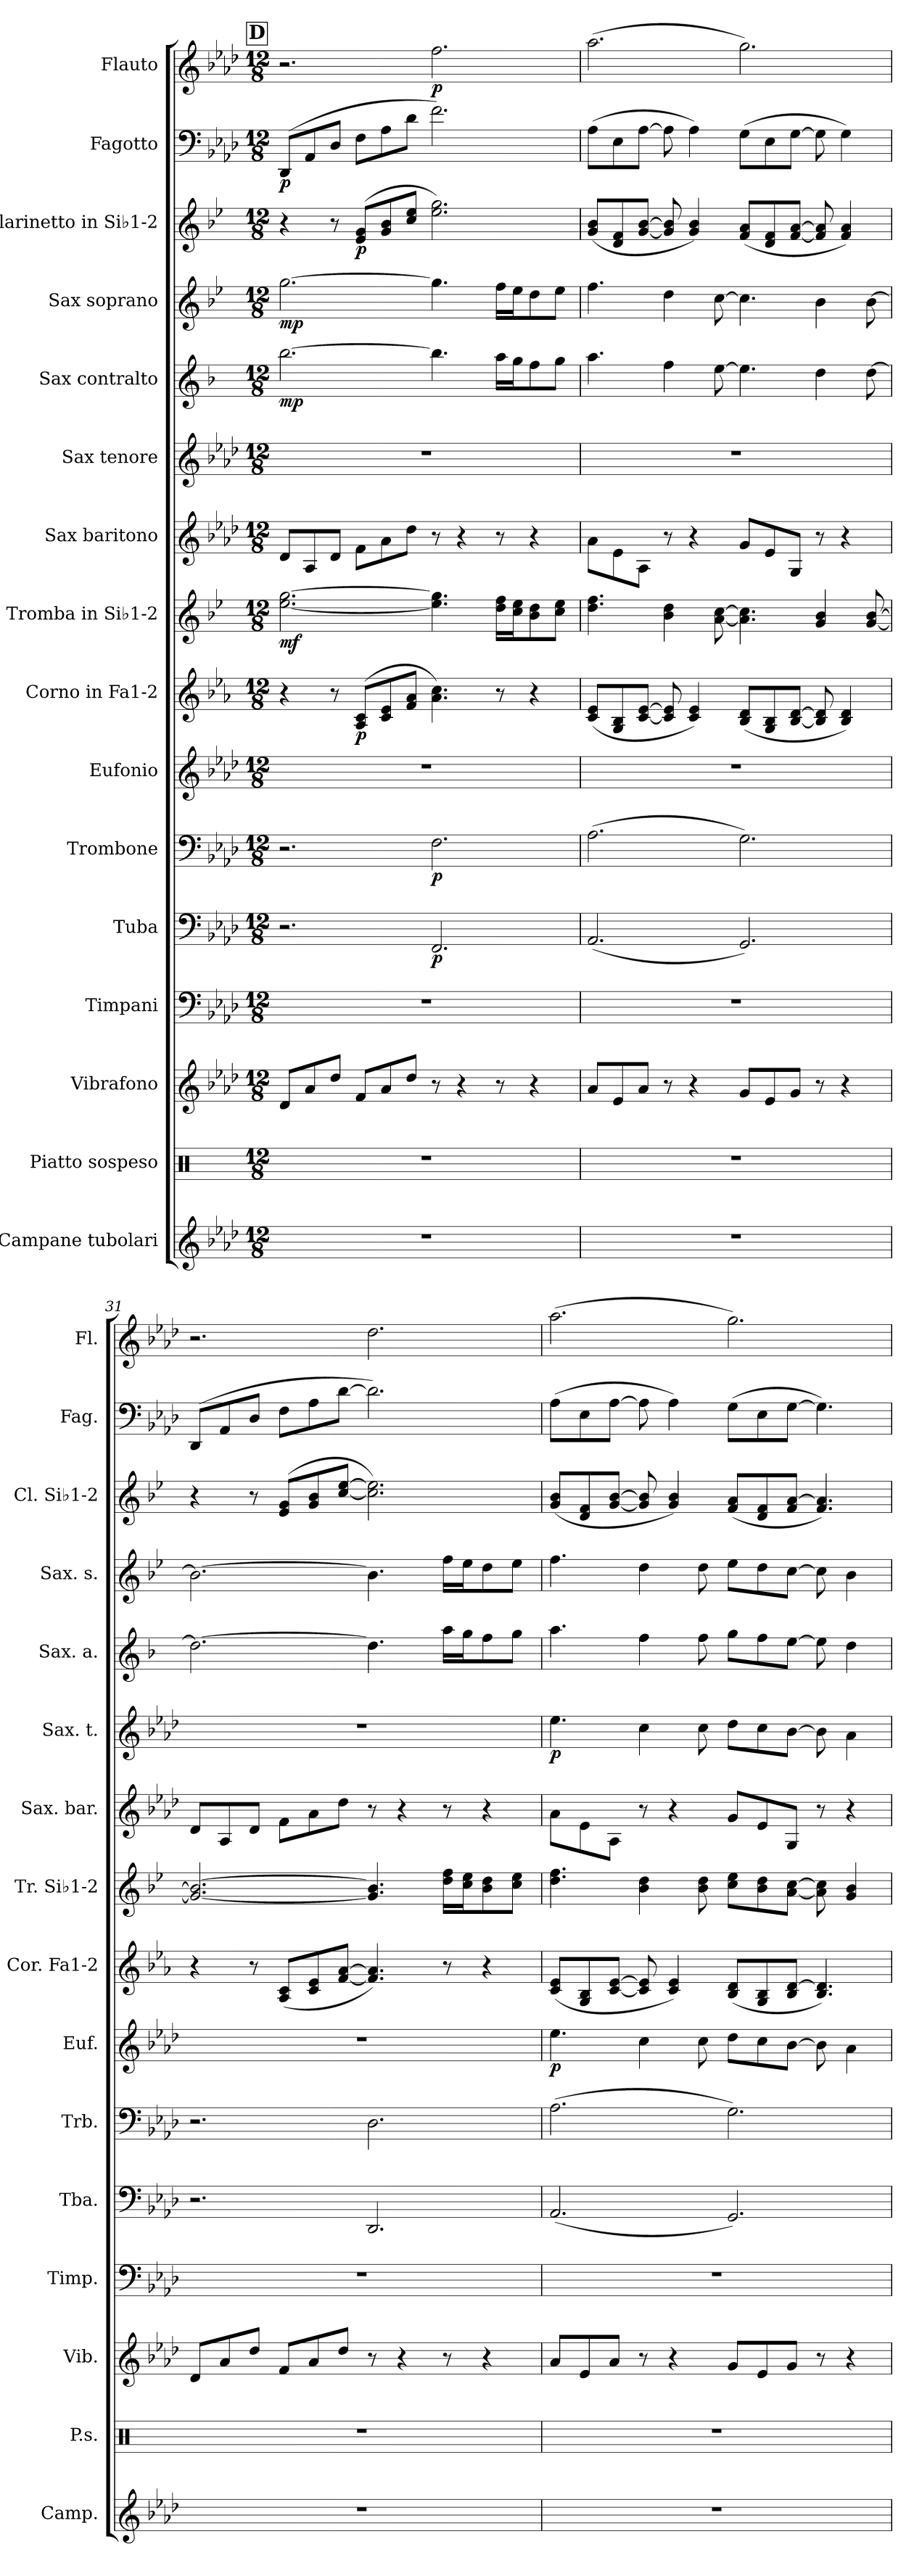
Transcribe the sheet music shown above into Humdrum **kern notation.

**kern	**kern	**kern	**kern	**kern	**dynam	**kern	**dynam	**kern	**dynam	**kern	**dynam	**kern	**dynam	**kern	**kern	**dynam	**kern	**dynam	**kern	**dynam	**kern	**dynam	**kern	**dynam	**kern	**dynam
*part16	*part15	*part14	*part13	*part12	*part12	*part11	*part11	*part10	*part10	*part9	*part9	*part8	*part8	*part7	*part6	*part6	*part5	*part5	*part4	*part4	*part3	*part3	*part2	*part2	*part1	*part1
*staff16	*staff15	*staff14	*staff13	*staff12	*staff12	*staff11	*staff11	*staff10	*staff10	*staff9	*staff9	*staff8	*staff8	*staff7	*staff6	*staff6	*staff5	*staff5	*staff4	*staff4	*staff3	*staff3	*staff2	*staff2	*staff1	*staff1
*I"Campane tubolari	*I"Piatto sospeso	*I"Vibrafono	*I"Timpani	*I"Tuba	*	*I"Trombone	*	*I"Eufonio	*	*I"Corno in Fa1-2	*	*I"Tromba in Si♭1-2	*	*I"Sax baritono	*I"Sax tenore	*	*I"Sax contralto	*	*I"Sax soprano	*	*I"Clarinetto in Si♭1-2	*	*I"Fagotto	*	*I"Flauto	*
*I'Camp.	*I'P.s.	*I'Vib.	*I'Timp.	*I'Tba.	*	*I'Trb.	*	*I'Euf.	*	*I'Cor. Fa1-2	*	*I'Tr. Si♭1-2	*	*I'Sax. bar.	*I'Sax. t.	*	*I'Sax. a.	*	*I'Sax. s.	*	*I'Cl. Si♭1-2	*	*I'Fag.	*	*I'Fl.	*
*clefG2	*clefX	*clefG2	*clefF4	*clefF4	*	*clefF4	*	*clefG2	*	*clefG2	*	*clefG2	*	*clefG2	*clefG2	*	*clefG2	*	*clefG2	*	*clefG2	*	*clefF4	*	*clefG2	*
*	*	*	*	*	*	*	*	*ITrd8c14	*	*ITrd4c7	*	*ITrd1c2	*	*ITrd12c21	*ITrd8c14	*	*ITrd5c9	*	*ITrd1c2	*	*ITrd1c2	*	*	*	*	*
*k[b-e-a-d-]	*k[]	*k[b-e-a-d-]	*k[b-e-a-d-]	*k[b-e-a-d-]	*	*k[b-e-a-d-]	*	*k[b-e-a-d-]	*	*k[b-e-a-d-]	*	*k[b-e-a-d-]	*	*k[b-e-a-d-]	*k[b-e-a-d-]	*	*k[b-e-a-d-]	*	*k[b-e-a-d-]	*	*k[b-e-a-d-]	*	*k[b-e-a-d-]	*	*k[b-e-a-d-]	*
*M12/8	*M12/8	*M12/8	*M12/8	*M12/8	*	*M12/8	*	*M12/8	*	*M12/8	*	*M12/8	*	*M12/8	*M12/8	*	*M12/8	*	*M12/8	*	*M12/8	*	*M12/8	*	*M12/8	*
!!LO:REH:place=s1:a:B:t=D
=29	=29	=29	=29	=29	=29	=29	=29	=29	=29	=29	=29	=29	=29	=29	=29	=29	=29	=29	=29	=29	=29	=29	=29	=29	=29	=29
!	!	!	!	!	!	!	!	!	!	!	!	!	!LO:DY:b	!	!	!	!	!LO:DY:b	!	!LO:DY:b	!	!	!	!LO:DY:b	!	!
1.r	1.r	8d-/L	1.r	2.r	.	2.r	.	1.r	.	4r	.	[2.dd-\ [2.ff\	mf	8D-/L	1.r	.	[2.dd-\	mp	[2.ff\	mp	4r	.	(>8DD-/L	p	2.r	.
.	.	8a-/	.	.	.	.	.	.	.	.	.	.	.	8AA-/	.	.	.	.	.	.	.	.	8AA-/	.	.	.
.	.	8dd-/J	.	.	.	.	.	.	.	8r	.	.	.	8D-/J	.	.	.	.	.	.	8r	.	8D-/J	.	.	.
!	!	!	!	!	!	!	!	!	!	!	!LO:DY:b	!	!	!	!	!	!	!	!	!	!	!LO:DY:b	!	!	!	!
.	.	8f/L	.	.	.	.	.	.	.	(>8D-/ 8F/L	p	.	.	8F\L	.	.	.	.	.	.	(>8d-/ 8f/L	p	8F\L	.	.	.
.	.	8a-/	.	.	.	.	.	.	.	8F/ 8A-/	.	.	.	8A-\	.	.	.	.	.	.	8f/ 8a-/	.	8A-\	.	.	.
.	.	8dd-/J	.	.	.	.	.	.	.	8B-/ 8d-/J	.	.	.	8d-\J	.	.	.	.	.	.	8b-/ 8dd-/J	.	8d-\J	.	.	.
!	!	!	!	!	!LO:DY:b	!	!LO:DY:b	!	!	!	!	!	!	!	!	!	!	!	!	!	!	!	!	!	!	!LO:DY:b
.	.	8r	.	2.FF/	p	2.F\	p	.	.	4.d-\ 4.f\)	.	4.dd-\] 4.ff\]	.	8r	.	.	4.dd-\]	.	4.ff\]	.	2.dd-\ 2.ff\)	.	2.f\)	.	2.ff\	p
.	.	4r	.	.	.	.	.	.	.	.	.	.	.	4r	.	.	.	.	.	.	.	.	.	.	.	.
.	.	8r	.	.	.	.	.	.	.	8r	.	16cc\ 16ee-\LL	.	8r	.	.	16cc\LL	.	16ee-\LL	.	.	.	.	.	.	.
.	.	.	.	.	.	.	.	.	.	.	.	16b-\ 16dd-\J	.	.	.	.	16b-\J	.	16dd-\J	.	.	.	.	.	.	.
.	.	4r	.	.	.	.	.	.	.	4r	.	8a-\ 8cc\	.	4r	.	.	8a-\	.	8cc\	.	.	.	.	.	.	.
.	.	.	.	.	.	.	.	.	.	.	.	8b-\ 8dd-\J	.	.	.	.	8b-\J	.	8dd-\J	.	.	.	.	.	.	.
=30	=30	=30	=30	=30	=30	=30	=30	=30	=30	=30	=30	=30	=30	=30	=30	=30	=30	=30	=30	=30	=30	=30	=30	=30	=30	=30
1.r	1.r	8a-/L	1.r	(<2.AA-/	.	(>2.A-\	.	1.r	.	(<8F/ 8A-/L	.	4.cc\ 4.ee-\	.	8A-\L	1.r	.	4.cc\	.	4.ee-\	.	(<8f/ 8a-/L	.	(>8A-\L	.	(>2.aa-\	.
.	.	8e-/	.	.	.	.	.	.	.	8C/ 8E-/	.	.	.	8E-\	.	.	.	.	.	.	8c/ 8e-/	.	8E-\	.	.	.
.	.	8a-/J	.	.	.	.	.	.	.	[8F/ [8A-/J	.	.	.	8AA-\J	.	.	.	.	.	.	[8f/ [8a-/J	.	[8A-\J	.	.	.
.	.	8r	.	.	.	.	.	.	.	8F/] 8A-/]	.	4a-\ 4cc\	.	8r	.	.	4a-\	.	4cc\	.	8f/] 8a-/]	.	8A-\]	.	.	.
.	.	4r	.	.	.	.	.	.	.	4F/ 4A-/)	.	.	.	4r	.	.	.	.	.	.	4f/ 4a-/)	.	4A-\)	.	.	.
.	.	.	.	.	.	.	.	.	.	.	.	[8g\ [8b-\	.	.	.	.	[8g\	.	[8b-\	.	.	.	.	.	.	.
.	.	8g/L	.	2.GG/)	.	2.G\)	.	.	.	(<8E-/ 8G/L	.	4.g\] 4.b-\]	.	8G/L	.	.	4.g\]	.	4.b-\]	.	(<8e-/ 8g/L	.	(>8G\L	.	2.gg\)	.
.	.	8e-/	.	.	.	.	.	.	.	8C/ 8E-/	.	.	.	8E-/	.	.	.	.	.	.	8c/ 8e-/	.	8E-\	.	.	.
.	.	8g/J	.	.	.	.	.	.	.	[8E-/ [8G/J	.	.	.	8GG/J	.	.	.	.	.	.	[8e-/ [8g/J	.	[8G\J	.	.	.
.	.	8r	.	.	.	.	.	.	.	8E-/] 8G/]	.	4f/ 4a-/	.	8r	.	.	4f\	.	4a-\	.	8e-/] 8g/]	.	8G\]	.	.	.
.	.	4r	.	.	.	.	.	.	.	4E-/ 4G/)	.	.	.	4r	.	.	.	.	.	.	4e-/ 4g/)	.	4G\)	.	.	.
.	.	.	.	.	.	.	.	.	.	.	.	[8f/ [8a-/	.	.	.	.	[8f\	.	[8a-\	.	.	.	.	.	.	.
!!LO:PB:g=z
=31	=31	=31	=31	=31	=31	=31	=31	=31	=31	=31	=31	=31	=31	=31	=31	=31	=31	=31	=31	=31	=31	=31	=31	=31	=31	=31
1.r	1.r	8d-/L	1.r	2.r	.	2.r	.	1.r	.	4r	.	2.f/_ 2.a-/_	.	8D-/L	1.r	.	2.f\_	.	2.a-\_	.	4r	.	(>8DD-/L	.	2.r	.
.	.	8a-/	.	.	.	.	.	.	.	.	.	.	.	8AA-/	.	.	.	.	.	.	.	.	8AA-/	.	.	.
.	.	8dd-/J	.	.	.	.	.	.	.	8r	.	.	.	8D-/J	.	.	.	.	.	.	8r	.	8D-/J	.	.	.
.	.	8f/L	.	.	.	.	.	.	.	(<8D-/ 8F/L	.	.	.	8F\L	.	.	.	.	.	.	(>8d-/ 8f/L	.	8F\L	.	.	.
.	.	8a-/	.	.	.	.	.	.	.	8F/ 8A-/	.	.	.	8A-\	.	.	.	.	.	.	8f/ 8a-/	.	8A-\	.	.	.
.	.	8dd-/J	.	.	.	.	.	.	.	[8B-/ [8d-/J	.	.	.	8d-\J	.	.	.	.	.	.	[8b-/ [8dd-/J	.	[8d-\J	.	.	.
.	.	8r	.	2.DD-/	.	2.D-\	.	.	.	4.B-/] 4.d-/])	.	4.f/] 4.a-/]	.	8r	.	.	4.f\]	.	4.a-\]	.	2.b-\] 2.dd-\])	.	2.d-\])	.	2.dd-\	.
.	.	4r	.	.	.	.	.	.	.	.	.	.	.	4r	.	.	.	.	.	.	.	.	.	.	.	.
.	.	8r	.	.	.	.	.	.	.	8r	.	16cc\ 16ee-\LL	.	8r	.	.	16cc\LL	.	16ee-\LL	.	.	.	.	.	.	.
.	.	.	.	.	.	.	.	.	.	.	.	16b-\ 16dd-\J	.	.	.	.	16b-\J	.	16dd-\J	.	.	.	.	.	.	.
.	.	4r	.	.	.	.	.	.	.	4r	.	8a-\ 8cc\	.	4r	.	.	8a-\	.	8cc\	.	.	.	.	.	.	.
.	.	.	.	.	.	.	.	.	.	.	.	8b-\ 8dd-\J	.	.	.	.	8b-\J	.	8dd-\J	.	.	.	.	.	.	.
=32	=32	=32	=32	=32	=32	=32	=32	=32	=32	=32	=32	=32	=32	=32	=32	=32	=32	=32	=32	=32	=32	=32	=32	=32	=32	=32
!	!	!	!	!	!	!	!	!	!LO:DY:b	!	!	!	!	!	!	!LO:DY:b	!	!	!	!	!	!	!	!	!	!
1.r	1.r	8a-/L	1.r	(<2.AA-/	.	(>2.A-\	.	4.e-\	p	(<8F/ 8A-/L	.	4.cc\ 4.ee-\	.	8A-\L	4.e-\	p	4.cc\	.	4.ee-\	.	(<8f/ 8a-/L	.	(>8A-\L	.	(>2.aa-\	.
.	.	8e-/	.	.	.	.	.	.	.	8C/ 8E-/	.	.	.	8E-\	.	.	.	.	.	.	8c/ 8e-/	.	8E-\	.	.	.
.	.	8a-/J	.	.	.	.	.	.	.	[8F/ [8A-/J	.	.	.	8AA-\J	.	.	.	.	.	.	[8f/ [8a-/J	.	[8A-\J	.	.	.
.	.	8r	.	.	.	.	.	4c\	.	8F/] 8A-/]	.	4a-\ 4cc\	.	8r	4c\	.	4a-\	.	4cc\	.	8f/] 8a-/]	.	8A-\]	.	.	.
.	.	4r	.	.	.	.	.	.	.	4F/ 4A-/)	.	.	.	4r	.	.	.	.	.	.	4f/ 4a-/)	.	4A-\)	.	.	.
.	.	.	.	.	.	.	.	8c\	.	.	.	8a-\ 8cc\	.	.	8c\	.	8a-\	.	8cc\	.	.	.	.	.	.	.
.	.	8g/L	.	2.GG/)	.	2.G\)	.	8d-\L	.	(<8E-/ 8G/L	.	8b-\ 8dd-\L	.	8G/L	8d-\L	.	8b-\L	.	8dd-\L	.	(<8e-/ 8g/L	.	(>8G\L	.	2.gg\)	.
.	.	8e-/	.	.	.	.	.	8c\	.	8C/ 8E-/	.	8a-\ 8cc\	.	8E-/	8c\	.	8a-\	.	8cc\	.	8c/ 8e-/	.	8E-\	.	.	.
.	.	8g/J	.	.	.	.	.	[8B-\J	.	8E-/ [8G/J	.	[8g\ [8b-\J	.	8GG/J	[8B-\J	.	[8g\J	.	[8b-\J	.	8e-/ [8g/J	.	[8G\J	.	.	.
.	.	8r	.	.	.	.	.	8B-\]	.	4.E-/ 4.G/])	.	8g\] 8b-\]	.	8r	8B-\]	.	8g\]	.	8b-\]	.	4.e-/ 4.g/])	.	4.G\])	.	.	.
.	.	4r	.	.	.	.	.	4A-\	.	.	.	4f/ 4a-/	.	4r	4A-\	.	4f\	.	4a-\	.	.	.	.	.	.	.
=	=	=	=	=	=	=	=	=	=	=	=	=	=	=	=	=	=	=	=	=	=	=	=	=	=	=
*-	*-	*-	*-	*-	*-	*-	*-	*-	*-	*-	*-	*-	*-	*-	*-	*-	*-	*-	*-	*-	*-	*-	*-	*-	*-	*-
